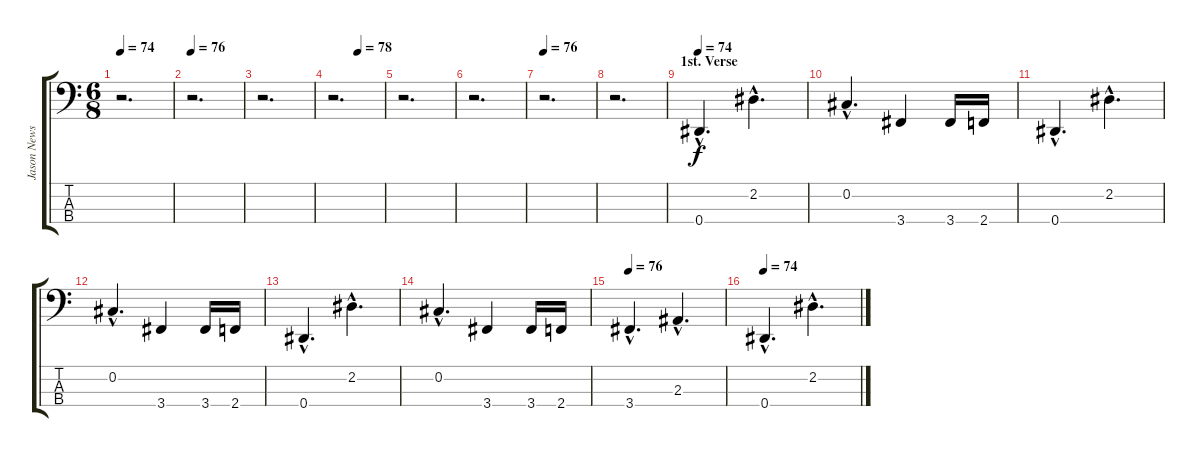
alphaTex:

\track ("Jason Newsted (Bass)" "Jason News") {instrument electricbasspick}
\staff {score tabs}
\tuning (Gb2 Db2 Ab1 Eb1) {hide}
\ts (6 8)
\tempo 74
\clef f4
\ks c
r.2{d dy f} |
\tempo 76
r.2{d} |
r.2{d} |
\tempo (78 0.5)
r.2{d} |
r.2{d} |
r.2{d} |
\tempo 76
r.2{d} |
r.2{d} |
\section ("" "1st. Verse")
\tempo 74
0.4{hac}.4{d} 2.2{hac}.4{d} |
0.2{hac}.4{d} 3.4.4 3.4.16 2.4.16 |
0.4{hac}.4{d} 2.2{hac}.4{d} |
0.2{hac}.4{d} 3.4.4 3.4.16 2.4.16 |
0.4{hac}.4{d} 2.2{hac}.4{d} |
0.2{hac}.4{d} 3.4.4 3.4.16 2.4.16 |
\tempo 76
3.4{hac}.4{d} 2.3{hac}.4{d} |
\tempo 74
0.4{hac}.4{d} 2.2{hac}.4{d}
